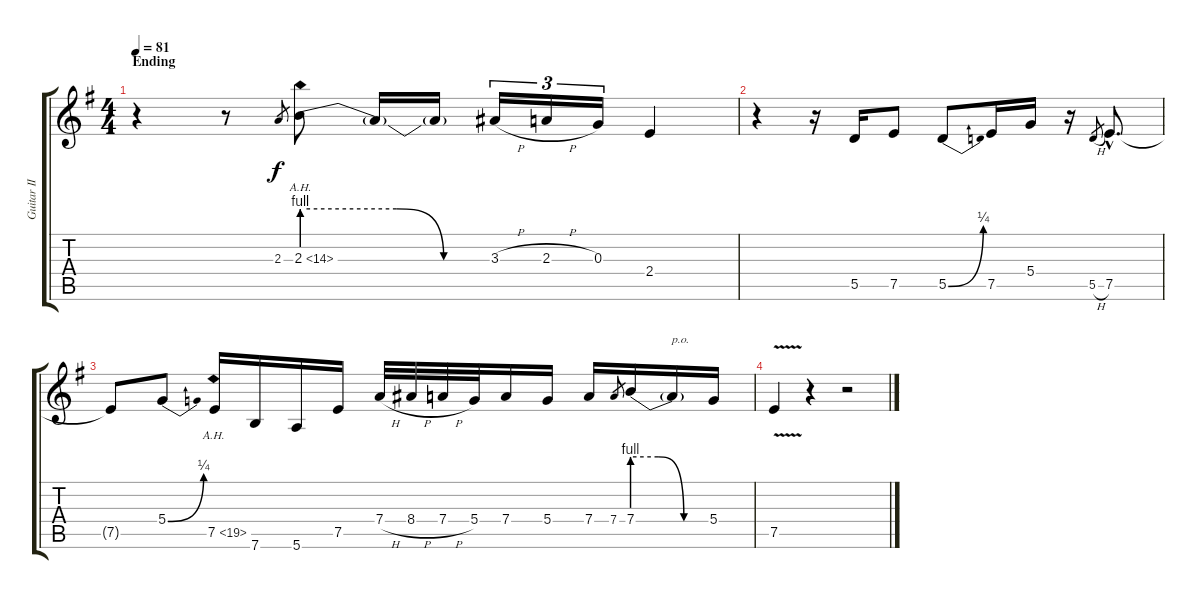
\track ("Guitar II" "Guitar II") {instrument distortionguitar}
\staff {score tabs}
\tuning (E4 B3 G3 D3 A2 E2) {hide}
\ts (4 4)
\section ("" "Ending")
\tempo 81
\clef g2
\ks g
r.4{dy f volume 16 balance 8} r.8 2.3.8{gr} 2.3{be (custom 0 4 30 4 45 0 60 0) ah 12}.8 2.3{t}.16 2.3{t}.16 3.3{h}.16{tu (3 2)} 2.3{h}.16{tu (3 2)} 0.3.16{tu (3 2)} 2.4.4 |
r.4 r.16 5.5.16 7.5.8 5.5{be (bend 0 0 60 1)}.8 7.5.16 5.4.16 r.16 5.5{h}.8{gr} 7.5{hac}.8{d} |
7.5{t}.8 5.4{be (bend 0 0 60 1)}.8 7.5{ah 12}.16 7.6.16 5.6.16 7.5.16 7.4{h}.32 8.4{h}.32 7.4{h}.32 5.4.32 7.4.16 5.4.16 7.4.16 7.4.8{gr} 7.4{be (custom 0 4 20 4 40 0 60 0)}.16 7.4{t}.16{txt "p.o."} 5.4.16 |
7.5{v}.4 r.4 r.2
